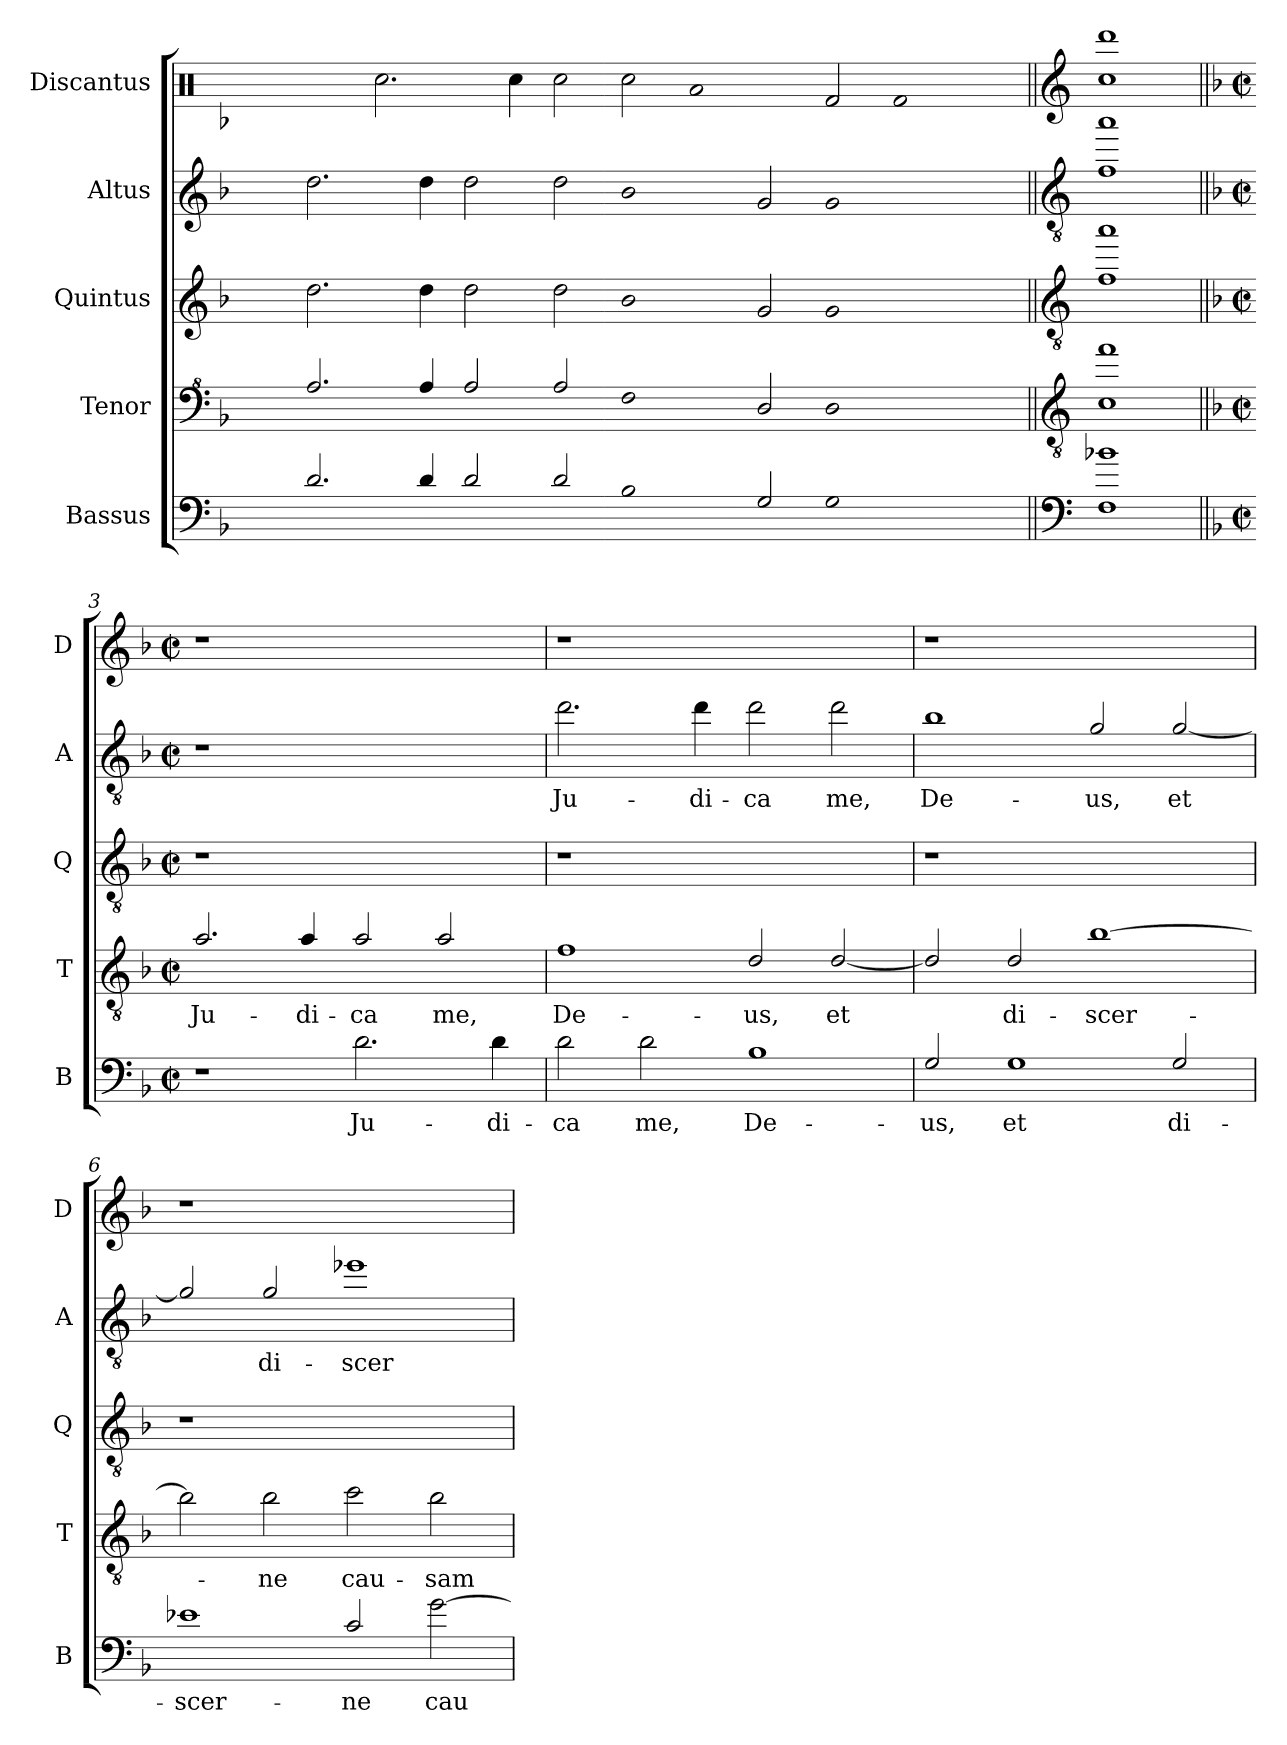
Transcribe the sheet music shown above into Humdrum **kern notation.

**kern	**text	**kern	**text	**kern	**kern	**text	**kern
*part5	*part5	*part4	*part4	*part3	*part2	*part2	*part1
*staff5	*staff5	*staff4	*staff4	*staff3	*staff2	*staff2	*staff1
*I"Bassus	*	*I"Tenor	*	*I"Quintus	*I"Altus	*	*I"Discantus
*I'B	*	*I'T	*	*I'Q	*I'A	*	*I'D
*	*	*clefF^4	*	*	*	*	*clefX
*ITrd7c12	*	*ITrd7c12	*	*ITrd7c12	*ITrd7c12	*	*ITrd7c12
*k[b-]	*	*k[b-]	*	*k[b-]	*k[b-]	*	*k[b-]
*F:	*	*F:	*	*F:	*F:	*	*F:
=	=	=	=	=	=	=	=
*^	*	*	*	*^	*^	*	*^
2ryy	1ryy	.	2ryy	.	2ryy	1ryy	2ryy	1ryy	.	1ryy	2ryy
!LO:N:head=open	!	!	!LO:N:head=open	!	!LO:N:head=open	!	!LO:N:head=open	!	!	!	!
2.D/	.	.	2.A/	.	2.d\	.	2.d\	.	.	.	1ryy
!	!	!	!	!	!	!	!	!	!	!LO:N:head=open	!
.	1ryy	.	.	.	.	1ryy	.	1ryy	.	2.Rcc\	.
!LO:N:head=solid	!	!	!LO:N:head=solid	!	!LO:N:head=solid	!	!LO:N:head=solid	!	!	!	!
4D/	.	.	4A/	.	4d\	.	4d\	.	.	.	.
!LO:N:head=open	!	!	!LO:N:head=open	!	!LO:N:head=open	!	!LO:N:head=open	!	!	!	!
2D/	.	.	2A/	.	2d\	.	2d\	.	.	.	00ryy
!	!	!	!	!	!	!	!	!	!	!LO:N:head=solid	!
.	.	.	.	.	.	.	.	.	.	4Rcc\	.
!LO:N:head=open	!	!	!LO:N:head=open	!	!LO:N:head=open	!	!LO:N:head=open	!	!	!LO:N:head=open	!
2D/	2%7ryy	.	2A/	.	2d\	2%7ryy	2d\	2%7ryy	.	2Rcc\	.
!LO:N:head=open	!	!	!LO:N:head=open	!	!LO:N:head=open	!	!LO:N:head=open	!	!	!LO:N:head=open	!
1BB-	.	.	1F	.	1B-	.	1B-	.	.	2Rcc\	.
!	!	!	!	!	!	!	!	!	!	!LO:N:head=open	!
.	.	.	.	.	.	.	.	.	.	1Ra	.
!LO:N:head=open	!	!	!LO:N:head=open	!	!LO:N:head=open	!	!LO:N:head=open	!	!	!	!
2GG/	.	.	2D/	.	2G/	.	2G/	.	.	.	.
!LO:N:head=open	!	!	!LO:N:head=open	!	!LO:N:head=open	!	!LO:N:head=open	!	!	!LO:N:head=open	!
1GG	.	.	1D	.	1G	.	1G	.	.	2Rf/	.
!	!	!	!	!	!	!	!	!	!	!LO:N:head=open	!
.	.	.	.	.	.	.	.	.	.	1Rf	.
2ryy	.	.	2ryy	.	2ryy	.	2ryy	.	.	.	.
*	*	*	*	*	*v	*v	*	*	*	*v	*v
*v	*v	*	*	*	*	*v	*v	*	*
=1X||	=1X||	=1X||	=1X||	=1X||	=1X||	=1X||	=1X||
*clefF4	*	*clefGv2	*	*clefGv2	*clefGv2	*	*clefG2
*k[]	*	*k[]	*	*k[]	*k[]	*	*k[]
*C:	*	*C:	*	*C:	*C:	*	*C:
1FF 1B-X	.	1C 1f	.	1F 1a	1F 1a	.	1c 1dd
!!LO:LB:g=z
=3||	=3||	=3||	=3||	=3||	=3||	=3||	=3||
*k[b-]	*	*k[b-]	*	*k[b-]	*k[b-]	*	*k[b-]
*d:	*	*d:	*	*d:	*d:	*	*d:
*M2/2	*	*M2/2	*	*M2/2	*M2/2	*	*M2/2
*met(c|)	*	*met(c|)	*	*met(c|)	*met(c|)	*	*met(c|)
!	!	!	!LO:LY:b	!	!	!	!
1r	.	2.A/	Ju-	1r	1r	.	1r
!	!	!	!LO:LY:b	!	!	!	!
.	.	4A/	-di-	.	.	.	.
!	!LO:LY:b	!	!LO:LY:b	!	!	!	!
2.D\	Ju-	2A/	-ca	1ryy	1ryy	.	1ryy
!	!	!	!LO:LY:b	!	!	!	!
.	.	2A/	me,	.	.	.	.
!	!LO:LY:b	!	!	!	!	!	!
4D\	-di-	.	.	.	.	.	.
=4	=4	=4	=4	=4	=4	=4	=4
!	!LO:LY:b	!	!LO:LY:b	!	!	!LO:LY:b	!
2D\	-ca	1F	De-	1r	2.d\	Ju-	1r
!	!LO:LY:b	!	!	!	!	!	!
2D\	me,	.	.	.	.	.	.
!	!	!	!	!	!	!LO:LY:b	!
.	.	.	.	.	4d\	-di-	.
!	!LO:LY:b	!	!LO:LY:b	!	!	!LO:LY:b	!
1BB-	De-	2D/	-us,	1ryy	2d\	-ca	1ryy
!	!	!	!LO:LY:b	!	!	!LO:LY:b	!
.	.	[2D/	et	.	2d\	me,	.
!!LO:LB:g=z
=5	=5	=5	=5	=5	=5	=5	=5
!	!LO:LY:b	!	!	!	!	!LO:LY:b	!
2GG/	-us,	2D/]	.	1r	1B-	De-	1r
!	!LO:LY:b	!	!LO:LY:b	!	!	!	!
1GG	et	2D/	di-	.	.	.	.
!	!	!	!LO:LY:b	!	!	!LO:LY:b	!
.	.	[1B-	-scer-	1ryy	2G/	-us,	1ryy
!	!LO:LY:b	!	!	!	!	!LO:LY:b	!
2GG/	di-	.	.	.	[2G/	et	.
=6	=6	=6	=6	=6	=6	=6	=6
!	!LO:LY:b	!	!	!	!	!	!
1E-X	-scer-	2B-\]	.	1r	2G/]	.	1r
!	!	!	!LO:LY:b	!	!	!LO:LY:b	!
.	.	2B-\	-ne	.	2G/	di-	.
!	!LO:LY:b	!	!LO:LY:b	!	!	!LO:LY:b	!
2C/	-ne	2c\	cau-	1ryy	1e-X	-scer-	1ryy
!	!LO:LY:b	!	!LO:LY:b	!	!	!	!
[2G\	cau-	2B-\	-sam	.	.	.	.
=	=	=	=	=	=	=	=
*-	*-	*-	*-	*-	*-	*-	*-
